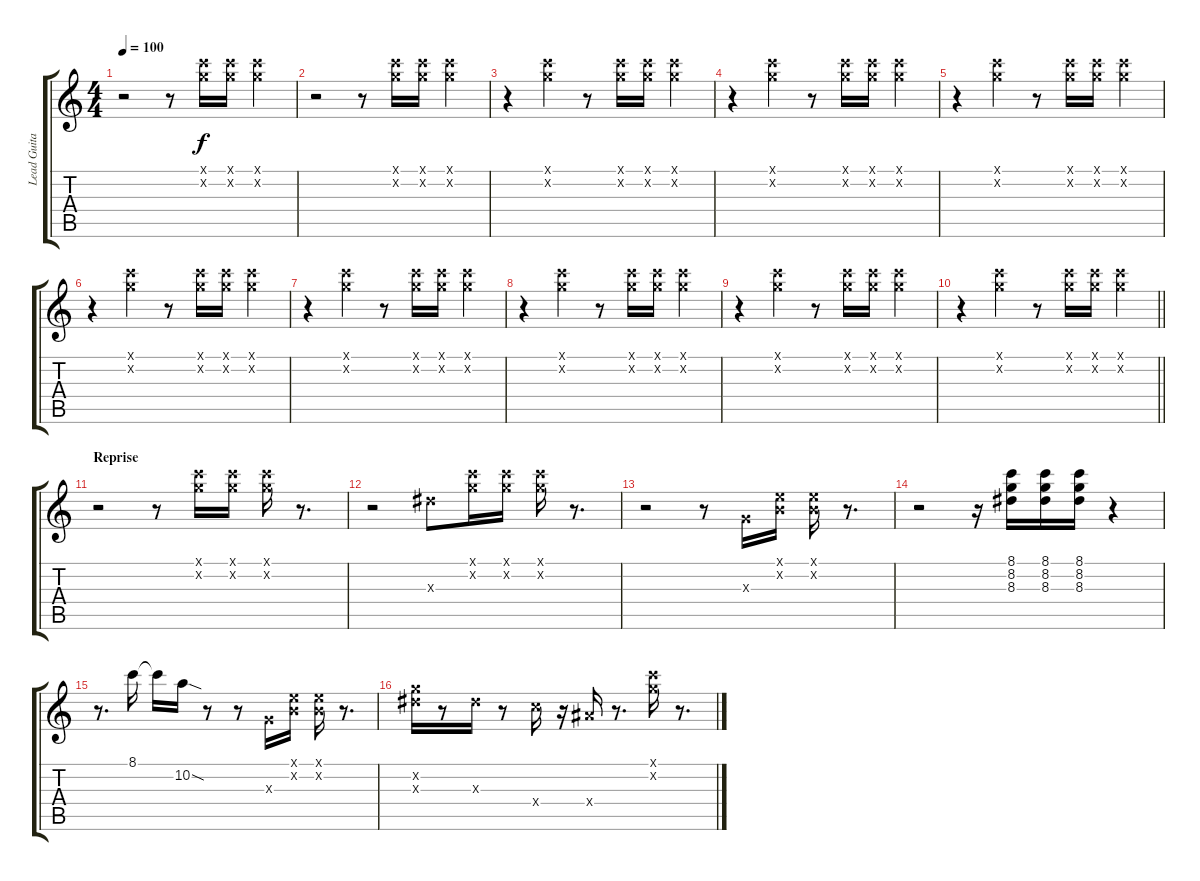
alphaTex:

\track ("Lead Guitar (Keith)" "Lead Guita") {instrument electricguitarjazz}
\staff {score tabs}
\tuning (E4 B3 G3 D3 A2 E2) {hide}
\ts (4 4)
\tempo 100
\clef g2
\ks c
r.2{dy f} r.8 (8.1{x} 8.2{x}).16 (8.1{x} 8.2{x}).16 (8.1{x} 8.2{x}).4 |
r.2 r.8 (8.1{x} 8.2{x}).16 (8.1{x} 8.2{x}).16 (8.1{x} 8.2{x}).4 |
r.4 (8.1{x} 8.2{x}).4 r.8 (8.1{x} 8.2{x}).16 (8.1{x} 8.2{x}).16 (8.1{x} 8.2{x}).4 |
r.4 (8.1{x} 8.2{x}).4 r.8 (8.1{x} 8.2{x}).16 (8.1{x} 8.2{x}).16 (8.1{x} 8.2{x}).4 |
r.4 (8.1{x} 8.2{x}).4 r.8 (8.1{x} 8.2{x}).16 (8.1{x} 8.2{x}).16 (8.1{x} 8.2{x}).4 |
r.4 (8.1{x} 8.2{x}).4 r.8 (8.1{x} 8.2{x}).16 (8.1{x} 8.2{x}).16 (8.1{x} 8.2{x}).4 |
r.4 (8.1{x} 8.2{x}).4 r.8 (8.1{x} 8.2{x}).16 (8.1{x} 8.2{x}).16 (8.1{x} 8.2{x}).4 |
r.4 (8.1{x} 8.2{x}).4 r.8 (8.1{x} 8.2{x}).16 (8.1{x} 8.2{x}).16 (8.1{x} 8.2{x}).4 |
r.4 (8.1{x} 8.2{x}).4 r.8 (8.1{x} 8.2{x}).16 (8.1{x} 8.2{x}).16 (8.1{x} 8.2{x}).4 |
\barLineRight lightlight
r.4 (8.1{x} 8.2{x}).4 r.8 (8.1{x} 8.2{x}).16 (8.1{x} 8.2{x}).16 (8.1{x} 8.2{x}).4 |
\section ("" "Reprise")
r.2 r.8 (8.1{x} 8.2{x}).16 (8.1{x} 8.2{x}).16 (8.1{x} 8.2{x}).16 r.8{d} |
r.2 8.3{x}.8 (8.1{x} 8.2{x}).16 (8.1{x} 8.2{x}).16 (8.1{x} 8.2{x}).16 r.8{d} |
r.2 r.8 0.3{x}.16 (0.1{x} 0.2{x}).16 (0.1{x} 0.2{x}).16 r.8{d} |
r.2 r.16 (8.1 8.2 8.3).16 (8.1 8.2 8.3).16 (8.1 8.2 8.3).16 r.4 |
r.8{d} 8.1.16 8.1{t}.16 10.2{sod}.16 r.8 r.8 0.3{x}.16 (0.1{x} 0.2{x}).16 (0.1{x} 0.2{x}).16 r.8{d} |
(8.2{x} 8.3{x}).16 r.8 8.3{x}.16 r.8 10.4{x}.16 r.16 8.4{x}.16 r.8{d} (8.1{x} 8.2{x}).16 r.8{d}
